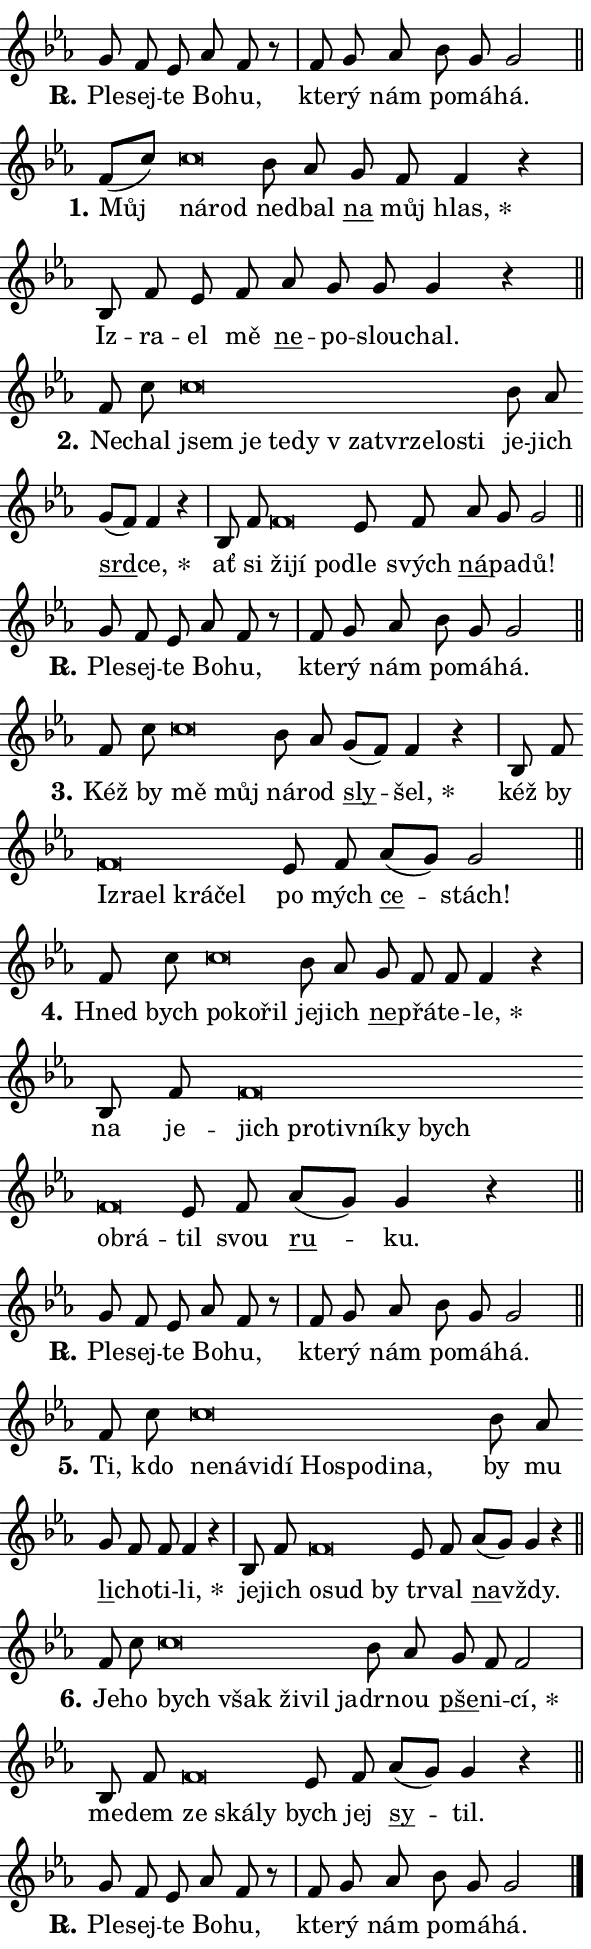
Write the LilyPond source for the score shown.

\version "2.24.0"
\header { tagline = "" }
\paper {
  indent = 0\cm
  top-margin = 0\cm
  right-margin = 0.13\cm % to fit lyric hyphens
  bottom-margin = 0\cm
  left-margin = 0\cm
  paper-width = 10\cm
  page-breaking = #ly:one-page-breaking
  system-system-spacing.basic-distance = #11
  score-system-spacing.basic-distance = #11
  ragged-last = ##f
}


%% Author: Thomas Morley
%% https://lists.gnu.org/archive/html/lilypond-user/2020-05/msg00002.html
#(define (line-position grob)
"Returns position of @var[grob} in current system:
   @code{'start}, if at first time-step
   @code{'end}, if at last time-step
   @code{'middle} otherwise
"
  (let* ((col (ly:item-get-column grob))
         (ln (ly:grob-object col 'left-neighbor))
         (rn (ly:grob-object col 'right-neighbor))
         (col-to-check-left (if (ly:grob? ln) ln col))
         (col-to-check-right (if (ly:grob? rn) rn col))
         (break-dir-left
           (and
             (ly:grob-property col-to-check-left 'non-musical #f)
             (ly:item-break-dir col-to-check-left)))
         (break-dir-right
           (and
             (ly:grob-property col-to-check-right 'non-musical #f)
             (ly:item-break-dir col-to-check-right))))
        (cond ((eqv? 1 break-dir-left) 'start)
              ((eqv? -1 break-dir-right) 'end)
              (else 'middle))))

#(define (tranparent-at-line-position vctor)
  (lambda (grob)
  "Relying on @code{line-position} select the relevant enry from @var{vctor}.
Used to determine transparency,"
    (case (line-position grob)
      ((end) (not (vector-ref vctor 0)))
      ((middle) (not (vector-ref vctor 1)))
      ((start) (not (vector-ref vctor 2))))))

noteHeadBreakVisibility =
#(define-music-function (break-visibility)(vector?)
"Makes @code{NoteHead}s transparent relying on @var{break-visibility}"
#{
  \override NoteHead.transparent =
    #(tranparent-at-line-position break-visibility)
#})

#(define delete-ledgers-for-transparent-note-heads
  (lambda (grob)
    "Reads whether a @code{NoteHead} is transparent.
If so this @code{NoteHead} is removed from @code{'note-heads} from
@var{grob}, which is supposed to be @code{LedgerLineSpanner}.
As a result ledgers are not printed for this @code{NoteHead}"
    (let* ((nhds-array (ly:grob-object grob 'note-heads))
           (nhds-list
             (if (ly:grob-array? nhds-array)
                 (ly:grob-array->list nhds-array)
                 '()))
           ;; Relies on the transparent-property being done before
           ;; Staff.LedgerLineSpanner.after-line-breaking is executed.
           ;; This is fragile ...
           (to-keep
             (remove
               (lambda (nhd)
                 (ly:grob-property nhd 'transparent #f))
               nhds-list)))
      ;; TODO find a better method to iterate over grob-arrays, similiar
      ;; to filter/remove etc for lists
      ;; For now rebuilt from scratch
      (set! (ly:grob-object grob 'note-heads)  '())
      (for-each
        (lambda (nhd)
          (ly:pointer-group-interface::add-grob grob 'note-heads nhd))
        to-keep))))

squashNotes = {
  \override NoteHead.X-extent = #'(-0.2 . 0.2)
  \override NoteHead.Y-extent = #'(-0.75 . 0)
  \override NoteHead.stencil =
    #(lambda (grob)
       (let ((pos (ly:grob-property grob 'staff-position)))
         (begin
           (if (< pos -7) (display "ERROR: Lower brevis then expected\n") (display ""))
           (if (<= pos -6) ly:text-interface::print ly:note-head::print))))
}
unSquashNotes = {
  \revert NoteHead.X-extent
  \revert NoteHead.Y-extent
  \revert NoteHead.stencil
}

hideNotes = \noteHeadBreakVisibility #begin-of-line-visible
unHideNotes = \noteHeadBreakVisibility #all-visible

% work-around for resetting accidentals
% https://lilypond.org/doc/v2.23/Documentation/notation/displaying-rhythms#unmetered-music
cadenzaMeasure = {
  \cadenzaOff
  \partial 1024 s1024
  \cadenzaOn
}

#(define-markup-command (accent layout props text) (markup?)
  "Underline accented syllable"
  (interpret-markup layout props
    #{\markup \override #'(offset . 4.3) \underline { #text }#}))

responsum = \markup \concat {
  "R" \hspace #-1.05 \path #0.1 #'((moveto 0 0.07) (lineto 0.9 0.8)) \hspace #0.05 "."
}

spaceSize = #0.6828661417322834 % exact space size for TeX Gyre Schola

\layout {
  \context {
    \Staff
    \remove "Time_signature_engraver"
    \override LedgerLineSpanner.after-line-breaking = #delete-ledgers-for-transparent-note-heads
  }
  \context {
    \Lyrics {
      \override LyricSpace.minimum-distance = \spaceSize
      \override LyricText.font-name = #"TeX Gyre Schola"
      \override LyricText.font-size = 1
      \override StanzaNumber.font-name = #"TeX Gyre Schola Bold"
      \override StanzaNumber.font-size = 1
    }
  }
  \context {
    \Score 
    \override NoteHead.text =
      #(lambda (grob) 
        (let ((pos (ly:grob-property grob 'staff-position)))
          #{\markup {
            \combine
              \halign #-0.55 \raise #(if (= pos -6) 0 0.5) \override #'(thickness . 2) \draw-line #'(3.2 . 0)
              \musicglyph "noteheads.sM1"
          }#}))
  }
}

% magnetic-lyrics.ily
%
%   written by
%     Jean Abou Samra <jean@abou-samra.fr>
%     Werner Lemberg <wl@gnu.org>
%
%   adapted by
%     Jiri Hon <jiri.hon@gmail.com>
%
% Version 2022-Apr-15

% https://www.mail-archive.com/lilypond-user@gnu.org/msg149350.html

#(define (Left_hyphen_pointer_engraver context)
   "Collect syllable-hyphen-syllable occurrences in lyrics and store
them in properties.  This engraver only looks to the left.  For
example, if the lyrics input is @code{foo -- bar}, it does the
following.

@itemize @bullet
@item
Set the @code{text} property of the @code{LyricHyphen} grob between
@q{foo} and @q{bar} to @code{foo}.

@item
Set the @code{left-hyphen} property of the @code{LyricText} grob with
text @q{foo} to the @code{LyricHyphen} grob between @q{foo} and
@q{bar}.
@end itemize

Use this auxiliary engraver in combination with the
@code{lyric-@/text::@/apply-@/magnetic-@/offset!} hook."
   (let ((hyphen #f)
         (text #f))
     (make-engraver
      (acknowledgers
       ((lyric-syllable-interface engraver grob source-engraver)
        (set! text grob)))
      (end-acknowledgers
       ((lyric-hyphen-interface engraver grob source-engraver)
        ;(when (not (grob::has-interface grob 'lyric-space-interface))
          (set! hyphen grob)));)
      ((stop-translation-timestep engraver)
       (when (and text hyphen)
         (ly:grob-set-object! text 'left-hyphen hyphen))
       (set! text #f)
       (set! hyphen #f)))))

#(define (lyric-text::apply-magnetic-offset! grob)
   "If the space between two syllables is less than the value in
property @code{LyricText@/.details@/.squash-threshold}, move the right
syllable to the left so that it gets concatenated with the left
syllable.

Use this function as a hook for
@code{LyricText@/.after-@/line-@/breaking} if the
@code{Left_@/hyphen_@/pointer_@/engraver} is active."
   (let ((hyphen (ly:grob-object grob 'left-hyphen #f)))
     (when hyphen
       (let ((left-text (ly:spanner-bound hyphen LEFT)))
         (when (grob::has-interface left-text 'lyric-syllable-interface)
           (let* ((common (ly:grob-common-refpoint grob left-text X))
                  (this-x-ext (ly:grob-extent grob common X))
                  (left-x-ext
                   (begin
                     ;; Trigger magnetism for left-text.
                     (ly:grob-property left-text 'after-line-breaking)
                     (ly:grob-extent left-text common X)))
                  ;; `delta` is the gap width between two syllables.
                  (delta (- (interval-start this-x-ext)
                            (interval-end left-x-ext)))
                  (details (ly:grob-property grob 'details))
                  (threshold (assoc-get 'squash-threshold details 0.2)))
             (when (< delta threshold)
               (let* (;; We have to manipulate the input text so that
                      ;; ligatures crossing syllable boundaries are not
                      ;; disabled.  For languages based on the Latin
                      ;; script this is essentially a beautification.
                      ;; However, for non-Western scripts it can be a
                      ;; necessity.
                      (lt (ly:grob-property left-text 'text))
                      (rt (ly:grob-property grob 'text))
                      (is-space (grob::has-interface hyphen 'lyric-space-interface))
                      (space (if is-space " " ""))
                      (extra-delta (if is-space spaceSize 0))
                      ;; Append new syllable.
                      (ltrt-space (if (and (string? lt) (string? rt))
                                (string-append lt space rt)
                                (make-concat-markup (list lt space rt))))
                      ;; Right-align `ltrt` to the right side.
                      (ltrt-space-markup (grob-interpret-markup
                               grob
                               (make-translate-markup
                                (cons (interval-length this-x-ext) 0)
                                (make-right-align-markup ltrt-space)))))
                 (begin
                   ;; Don't print `left-text`.
                   (ly:grob-set-property! left-text 'stencil #f)
                   ;; Set text and stencil (which holds all collected
                   ;; syllables so far) and shift it to the left.
                   (ly:grob-set-property! grob 'text ltrt-space)
                   (ly:grob-set-property! grob 'stencil ltrt-space-markup)
                   (ly:grob-translate-axis! grob (- (- delta extra-delta)) X))))))))))


#(define (lyric-hyphen::displace-bounds-first grob)
   ;; Make very sure this callback isn't triggered too early.
   (let ((left (ly:spanner-bound grob LEFT))
         (right (ly:spanner-bound grob RIGHT)))
     (ly:grob-property left 'after-line-breaking)
     (ly:grob-property right 'after-line-breaking)
     (ly:lyric-hyphen::print grob)))

squashThreshold = #0.4

\layout {
  \context {
    \Lyrics
    \consists #Left_hyphen_pointer_engraver
    \override LyricText.after-line-breaking =
      #lyric-text::apply-magnetic-offset!
    \override LyricHyphen.stencil = #lyric-hyphen::displace-bounds-first
    \override LyricText.details.squash-threshold = \squashThreshold
    \override LyricHyphen.minimum-distance = 0
    \override LyricHyphen.minimum-length = \squashThreshold
  }
}

squashText = \override LyricText.details.squash-threshold = 9999
unSquashText = \override LyricText.details.squash-threshold = \squashThreshold

leftText = \override LyricText.self-alignment-X = #LEFT
unLeftText = \revert LyricText.self-alignment-X

starOffset = #(lambda (grob) 
                (let ((x_offset (ly:self-alignment-interface::aligned-on-x-parent grob)))
                  (if (= x_offset 0) 0 (+ x_offset 1.2))))

star = #(define-music-function (syllable)(string?)
"Append star separator at the end of a syllable"
#{
  \once \override LyricText.X-offset = #starOffset
  \lyricmode { \markup {
    #syllable
    \override #'((font-name . "TeX Gyre Schola Bold")) \hspace #0.2 \lower #0.65 \larger "*"
  } }
#})

starAccent = #(define-music-function (syllable)(string?)
"Append star separator at the end of a syllable and make accent"
#{
  \once \override LyricText.X-offset = #starOffset
  \lyricmode { \markup {
    \accent #syllable
    \override #'((font-name . "TeX Gyre Schola Bold")) \hspace #0.2 \lower #0.65 \larger "*"
  } }
#})

breath = #(define-music-function (syllable)(string?)
"Append breathing indicator at the end of a syllable"
#{
  \lyricmode { \markup { #syllable "+" } }
#})

optionalBreath = #(define-music-function (syllable)(string?)
"Append optional breathing indicator at the end of a syllable"
#{
  \lyricmode { \markup { #syllable "(+)" } }
#})


\score {
    <<
        \new Voice = "melody" { \cadenzaOn \key es \major \relative { g'8 f es as f r \cadenzaMeasure \bar "|" f g as \bar "" bes g g2 \cadenzaMeasure \bar "||" \break } }
        \new Lyrics \lyricsto "melody" { \lyricmode { \set stanza = \responsum
Ple -- sej -- te Bo -- hu, kte -- rý nám po -- má -- há. } }
    >>
    \layout {}
}

\score {
    <<
        \new Voice = "melody" { \cadenzaOn \key es \major \relative { f'8[( c')] \bar "" \squashNotes c\breve*1/16 \hideNotes \breve*1/16 \bar "" \unHideNotes \unSquashNotes bes8 as \bar "" g f f4 r \cadenzaMeasure \bar "|" bes,8 f'8 es8 f \bar "" as g g g4 r \cadenzaMeasure \bar "||" \break } }
        \new Lyrics \lyricsto "melody" { \lyricmode { \set stanza = "1."
Můj \leftText ná -- \squashText rod \unLeftText \unSquashText ne -- dbal \markup \accent na můj \star hlas, Iz -- ra -- el mě \markup \accent ne -- po -- slou -- chal. } }
    >>
    \layout {}
}

\score {
    <<
        \new Voice = "melody" { \cadenzaOn \key es \major \relative { f'8 c' \bar "" \squashNotes c\breve*1/16 \hideNotes \breve*1/16 \bar "" \breve*1/16 \bar "" \breve*1/16 \bar "" \breve*1/16 \bar "" \breve*1/16 \bar "" \breve*1/16 \bar "" \breve*1/16 \breve*1/16 \bar "" \unHideNotes \unSquashNotes bes8 as \bar "" g[( f)] f4 r \cadenzaMeasure \bar "|" bes,8 f' \bar "" \squashNotes f\breve*1/16 \hideNotes \breve*1/16 \breve*1/16 \bar "" \unHideNotes \unSquashNotes es8 f \bar "" as g g2 \cadenzaMeasure \bar "||" \break } }
        \new Lyrics \lyricsto "melody" { \lyricmode { \set stanza = "2."
Ne -- chal \leftText jsem \squashText je te -- dy "v za" -- tvr -- ze -- lo -- sti \unLeftText \unSquashText je -- jich \markup \accent srd -- \star ce, ať si \leftText ži -- \squashText jí po -- \unLeftText \unSquashText dle svých \markup \accent ná -- pa -- dů! } }
    >>
    \layout {}
}

\score {
    <<
        \new Voice = "melody" { \cadenzaOn \key es \major \relative { g'8 f es as f r \cadenzaMeasure \bar "|" f g as \bar "" bes g g2 \cadenzaMeasure \bar "||" \break } }
        \new Lyrics \lyricsto "melody" { \lyricmode { \set stanza = \responsum
Ple -- sej -- te Bo -- hu, kte -- rý nám po -- má -- há. } }
    >>
    \layout {}
}

\score {
    <<
        \new Voice = "melody" { \cadenzaOn \key es \major \relative { f'8 c' \bar "" \squashNotes c\breve*1/16 \hideNotes \breve*1/16 \bar "" \unHideNotes \unSquashNotes bes8 as \bar "" g[( f)] f4 r \cadenzaMeasure \bar "|" bes,8 f' \bar "" \squashNotes f\breve*1/16 \hideNotes \breve*1/16 \bar "" \breve*1/16 \bar "" \breve*1/16 \breve*1/16 \bar "" \unHideNotes \unSquashNotes es8 f \bar "" as[( g)] g2 \cadenzaMeasure \bar "||" \break } }
        \new Lyrics \lyricsto "melody" { \lyricmode { \set stanza = "3."
Kéž by \leftText mě \squashText můj \unLeftText \unSquashText ná -- rod \markup \accent sly -- \star šel, kéž by \leftText Iz -- \squashText ra -- el krá -- čel \unLeftText \unSquashText po mých \markup \accent ce -- stách! } }
    >>
    \layout {}
}

\score {
    <<
        \new Voice = "melody" { \cadenzaOn \key es \major \relative { f'8 c' \bar "" \squashNotes c\breve*1/16 \hideNotes \breve*1/16 \breve*1/16 \bar "" \unHideNotes \unSquashNotes bes8 as \bar "" g f f f4 r \cadenzaMeasure \bar "|" bes,8 f' \bar "" \squashNotes f\breve*1/16 \hideNotes \breve*1/16 \bar "" \breve*1/16 \bar "" \breve*1/16 \bar "" \breve*1/16 \bar "" \breve*1/16 \bar "" \breve*1/16 \breve*1/16 \bar "" \unHideNotes \unSquashNotes es8 f \bar "" as[( g)] g4 r \cadenzaMeasure \bar "||" \break } }
        \new Lyrics \lyricsto "melody" { \lyricmode { \set stanza = "4."
Hned bych \leftText po -- \squashText ko -- řil \unLeftText \unSquashText je -- jich \markup \accent ne -- přá -- te -- \star le, na je -- \leftText jich \squashText pro -- tiv -- ní -- ky bych ob -- rá -- \unLeftText \unSquashText til svou \markup \accent ru -- ku. } }
    >>
    \layout {}
}

\score {
    <<
        \new Voice = "melody" { \cadenzaOn \key es \major \relative { g'8 f es as f r \cadenzaMeasure \bar "|" f g as \bar "" bes g g2 \cadenzaMeasure \bar "||" \break } }
        \new Lyrics \lyricsto "melody" { \lyricmode { \set stanza = \responsum
Ple -- sej -- te Bo -- hu, kte -- rý nám po -- má -- há. } }
    >>
    \layout {}
}

\score {
    <<
        \new Voice = "melody" { \cadenzaOn \key es \major \relative { f'8 c' \bar "" \squashNotes c\breve*1/16 \hideNotes \breve*1/16 \bar "" \breve*1/16 \bar "" \breve*1/16 \bar "" \breve*1/16 \bar "" \breve*1/16 \bar "" \breve*1/16 \breve*1/16 \bar "" \unHideNotes \unSquashNotes bes8 as \bar "" g f f f4 r \cadenzaMeasure \bar "|" bes,8 f' \bar "" \squashNotes f\breve*1/16 \hideNotes \breve*1/16 \breve*1/16 \bar "" \unHideNotes \unSquashNotes es8 f \bar "" as[( g)] g4 r \cadenzaMeasure \bar "||" \break } }
        \new Lyrics \lyricsto "melody" { \lyricmode { \set stanza = "5."
Ti, kdo \leftText ne -- \squashText ná -- vi -- dí Ho -- spo -- di -- na, \unLeftText \unSquashText by mu \markup \accent li -- cho -- ti -- \star li, je -- jich \leftText o -- \squashText sud by \unLeftText \unSquashText tr -- val \markup \accent na -- vždy. } }
    >>
    \layout {}
}

\score {
    <<
        \new Voice = "melody" { \cadenzaOn \key es \major \relative { f'8 c' \bar "" \squashNotes c\breve*1/16 \hideNotes \breve*1/16 \bar "" \breve*1/16 \bar "" \breve*1/16 \breve*1/16 \bar "" \unHideNotes \unSquashNotes bes8 as \bar "" g f f2 \cadenzaMeasure \bar "|" bes,8 f' \bar "" \squashNotes f\breve*1/16 \hideNotes \breve*1/16 \breve*1/16 \bar "" \unHideNotes \unSquashNotes es8 f \bar "" as[( g)] g4 r \cadenzaMeasure \bar "||" \break } }
        \new Lyrics \lyricsto "melody" { \lyricmode { \set stanza = "6."
Je -- ho \leftText bych \squashText však ži -- vil ja -- \unLeftText \unSquashText dr -- nou \markup \accent pše -- ni -- \star cí, me -- dem \leftText ze \squashText ská -- ly \unLeftText \unSquashText bych jej \markup \accent sy -- til. } }
    >>
    \layout {}
}

\score {
    <<
        \new Voice = "melody" { \cadenzaOn \key es \major \relative { g'8 f es as f r \cadenzaMeasure \bar "|" f g as \bar "" bes g g2 \cadenzaMeasure \bar "||" \break } \bar "|." }
        \new Lyrics \lyricsto "melody" { \lyricmode { \set stanza = \responsum
Ple -- sej -- te Bo -- hu, kte -- rý nám po -- má -- há. } }
    >>
    \layout {}
}
